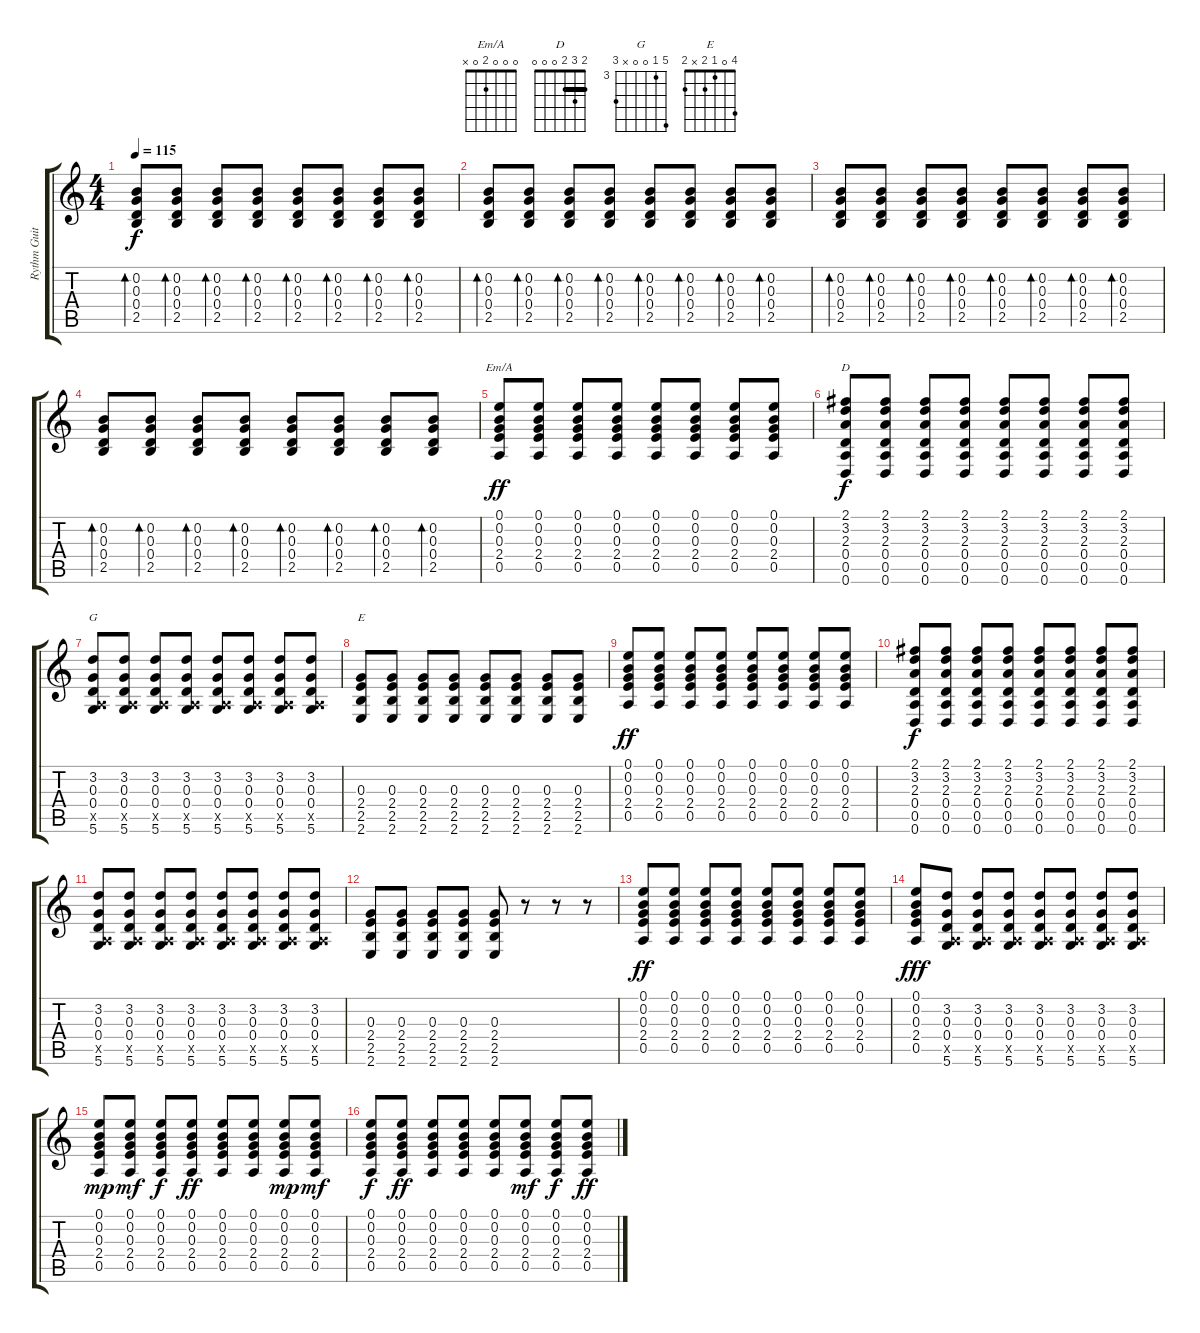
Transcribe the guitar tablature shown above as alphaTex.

\track ("Rythm Guitar" "Rythm Guit") {instrument electricguitarclean}
\staff {score tabs}
\tuning (E4 B3 G3 D3 A2 D2) {hide}
\chord ("Em/A" 0 0 0 2 0 x)
\chord ("D" 2 3 2 0 0 0) {barre 2}
\chord ("G" 7 3 0 0 x 5) {firstfret 3}
\chord ("E" 4 0 1 2 x 2)
\ts (4 4)
\tempo 115
\clef g2
\ks c
(0.2 0.3 0.4 2.5).8{bd 30 dy f} (0.2 0.3 0.4 2.5).8{bd 30} (0.2 0.3 0.4 2.5).8{bd 30} (0.2 0.3 0.4 2.5).8{bd 30} (0.2 0.3 0.4 2.5).8{bd 30} (0.2 0.3 0.4 2.5).8{bd 30} (0.2 0.3 0.4 2.5).8{bd 30} (0.2 0.3 0.4 2.5).8{bd 30} |
(0.2 0.3 0.4 2.5).8{bd 30} (0.2 0.3 0.4 2.5).8{bd 30} (0.2 0.3 0.4 2.5).8{bd 30} (0.2 0.3 0.4 2.5).8{bd 30} (0.2 0.3 0.4 2.5).8{bd 30} (0.2 0.3 0.4 2.5).8{bd 30} (0.2 0.3 0.4 2.5).8{bd 30} (0.2 0.3 0.4 2.5).8{bd 30} |
(0.2 0.3 0.4 2.5).8{bd 30} (0.2 0.3 0.4 2.5).8{bd 30} (0.2 0.3 0.4 2.5).8{bd 30} (0.2 0.3 0.4 2.5).8{bd 30} (0.2 0.3 0.4 2.5).8{bd 30} (0.2 0.3 0.4 2.5).8{bd 30} (0.2 0.3 0.4 2.5).8{bd 30} (0.2 0.3 0.4 2.5).8{bd 30} |
(0.2 0.3 0.4 2.5).8{bd 30} (0.2 0.3 0.4 2.5).8{bd 30} (0.2 0.3 0.4 2.5).8{bd 30} (0.2 0.3 0.4 2.5).8{bd 30} (0.2 0.3 0.4 2.5).8{bd 30} (0.2 0.3 0.4 2.5).8{bd 30} (0.2 0.3 0.4 2.5).8{bd 30} (0.2 0.3 0.4 2.5).8{bd 30} |
(0.1 0.2 0.3 2.4 0.5).8{ch "Em/A" dy ff volume 16 instrument electricguitarclean} (0.1 0.2 0.3 2.4 0.5).8 (0.1 0.2 0.3 2.4 0.5).8 (0.1 0.2 0.3 2.4 0.5).8 (0.1 0.2 0.3 2.4 0.5).8 (0.1 0.2 0.3 2.4 0.5).8 (0.1 0.2 0.3 2.4 0.5).8 (0.1 0.2 0.3 2.4 0.5).8 |
(2.1 3.2 2.3 0.4 0.5 0.6).8{ch "D" dy f} (2.1 3.2 2.3 0.4 0.5 0.6).8 (2.1 3.2 2.3 0.4 0.5 0.6).8 (2.1 3.2 2.3 0.4 0.5 0.6).8 (2.1 3.2 2.3 0.4 0.5 0.6).8 (2.1 3.2 2.3 0.4 0.5 0.6).8 (2.1 3.2 2.3 0.4 0.5 0.6).8 (2.1 3.2 2.3 0.4 0.5 0.6).8 |
(3.2 0.3 0.4 0.5{x} 5.6).8{ch "G"} (3.2 0.3 0.4 0.5{x} 5.6).8 (3.2 0.3 0.4 0.5{x} 5.6).8 (3.2 0.3 0.4 0.5{x} 5.6).8 (3.2 0.3 0.4 0.5{x} 5.6).8 (3.2 0.3 0.4 0.5{x} 5.6).8 (3.2 0.3 0.4 0.5{x} 5.6).8 (3.2 0.3 0.4 0.5{x} 5.6).8 |
(0.3 2.4 2.5 2.6).8{ch "E"} (0.3 2.4 2.5 2.6).8 (0.3 2.4 2.5 2.6).8 (0.3 2.4 2.5 2.6).8 (0.3 2.4 2.5 2.6).8 (0.3 2.4 2.5 2.6).8 (0.3 2.4 2.5 2.6).8 (0.3 2.4 2.5 2.6).8 |
(0.1 0.2 0.3 2.4 0.5).8{dy ff} (0.1 0.2 0.3 2.4 0.5).8 (0.1 0.2 0.3 2.4 0.5).8 (0.1 0.2 0.3 2.4 0.5).8 (0.1 0.2 0.3 2.4 0.5).8 (0.1 0.2 0.3 2.4 0.5).8 (0.1 0.2 0.3 2.4 0.5).8 (0.1 0.2 0.3 2.4 0.5).8 |
(2.1 3.2 2.3 0.4 0.5 0.6).8{dy f} (2.1 3.2 2.3 0.4 0.5 0.6).8 (2.1 3.2 2.3 0.4 0.5 0.6).8 (2.1 3.2 2.3 0.4 0.5 0.6).8 (2.1 3.2 2.3 0.4 0.5 0.6).8 (2.1 3.2 2.3 0.4 0.5 0.6).8 (2.1 3.2 2.3 0.4 0.5 0.6).8 (2.1 3.2 2.3 0.4 0.5 0.6).8 |
(3.2 0.3 0.4 0.5{x} 5.6).8 (3.2 0.3 0.4 0.5{x} 5.6).8 (3.2 0.3 0.4 0.5{x} 5.6).8 (3.2 0.3 0.4 0.5{x} 5.6).8 (3.2 0.3 0.4 0.5{x} 5.6).8 (3.2 0.3 0.4 0.5{x} 5.6).8 (3.2 0.3 0.4 0.5{x} 5.6).8 (3.2 0.3 0.4 0.5{x} 5.6).8 |
(0.3 2.4 2.5 2.6).8 (0.3 2.4 2.5 2.6).8 (0.3 2.4 2.5 2.6).8 (0.3 2.4 2.5 2.6).8 (0.3 2.4 2.5 2.6).8 r.8 r.8 r.8 |
(0.1 0.2 0.3 2.4 0.5).8{dy ff volume 16 instrument electricguitarclean} (0.1 0.2 0.3 2.4 0.5).8 (0.1 0.2 0.3 2.4 0.5).8 (0.1 0.2 0.3 2.4 0.5).8 (0.1 0.2 0.3 2.4 0.5).8 (0.1 0.2 0.3 2.4 0.5).8 (0.1 0.2 0.3 2.4 0.5).8 (0.1 0.2 0.3 2.4 0.5).8 |
(0.1 0.2 0.3 2.4 0.5).8{dy fff} (3.2 0.3 0.4 0.5{x} 5.6).8 (3.2 0.3 0.4 0.5{x} 5.6).8 (3.2 0.3 0.4 0.5{x} 5.6).8 (3.2 0.3 0.4 0.5{x} 5.6).8 (3.2 0.3 0.4 0.5{x} 5.6).8 (3.2 0.3 0.4 0.5{x} 5.6).8 (3.2 0.3 0.4 0.5{x} 5.6).8 |
(0.1 0.2 0.3 2.4 0.5).8{dy mp volume 9 instrument electricguitarclean} (0.1 0.2 0.3 2.4 0.5).8{dy mf} (0.1 0.2 0.3 2.4 0.5).8{dy f} (0.1 0.2 0.3 2.4 0.5).8{dy ff} (0.1 0.2 0.3 2.4 0.5).8 (0.1 0.2 0.3 2.4 0.5).8 (0.1 0.2 0.3 2.4 0.5).8{dy mp} (0.1 0.2 0.3 2.4 0.5).8{dy mf} |
(0.1 0.2 0.3 2.4 0.5).8{dy f} (0.1 0.2 0.3 2.4 0.5).8{dy ff} (0.1 0.2 0.3 2.4 0.5).8 (0.1 0.2 0.3 2.4 0.5).8 (0.1 0.2 0.3 2.4 0.5).8 (0.1 0.2 0.3 2.4 0.5).8{dy mf} (0.1 0.2 0.3 2.4 0.5).8{dy f} (0.1 0.2 0.3 2.4 0.5).8{dy ff}
